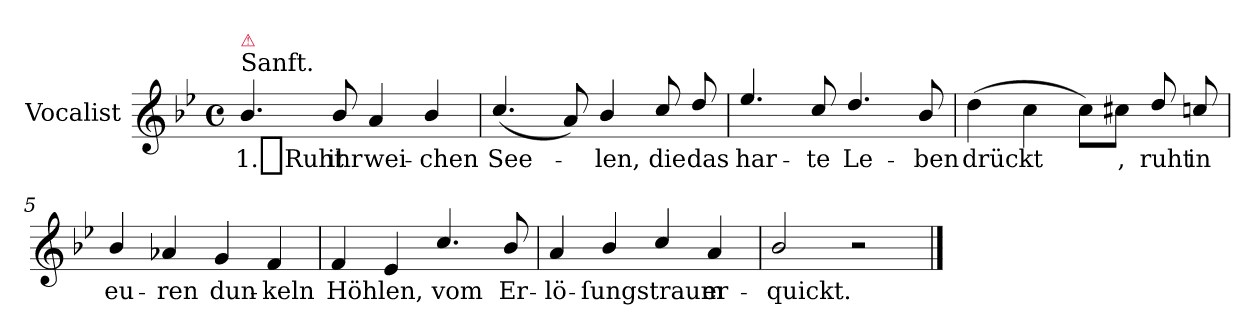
**kern	**text
*part1	*part1
*staff1	*staff1
*I"Vocalist	*
*clefG2	*
*k[b-e-]	*
*B-:	*
*M4/4	*
*met(c)	*
=1	=1
!LO:TX:a:t=Sanft.	!
!LO:TX:a:color=crimson:t=⚠	!
4.b-/	1._Ruht
8b-/	ihr
4a	wei-
4b-/	-chen
=2	=2
(>4.cc/	See-
8a)	.
4b-/	-len,
8cc/	die
8dd/	das
=3	=3
4.ee-/	har-
8cc/	-te
4.dd/	Le-
8b-/	-ben
=4	=4
(4dd	drückt
4cc	.
8ccL)	.
8cc#XJ	,
8dd/	ruht
8ccn/	in
=5	=5
4b-/	eu-
4a-X	-ren
4g	dun-
4f	-keln
=6	=6
4f	Höhlen,
4e-	.
4.cc/	vom
8b-/	Er-
=7	=7
4a	-lö-
4b-/	-ſungstraum
4cc/	.
4a	er-
=8	=8
2b-/	-quickt.
2r	.
==	==
*-	*-
